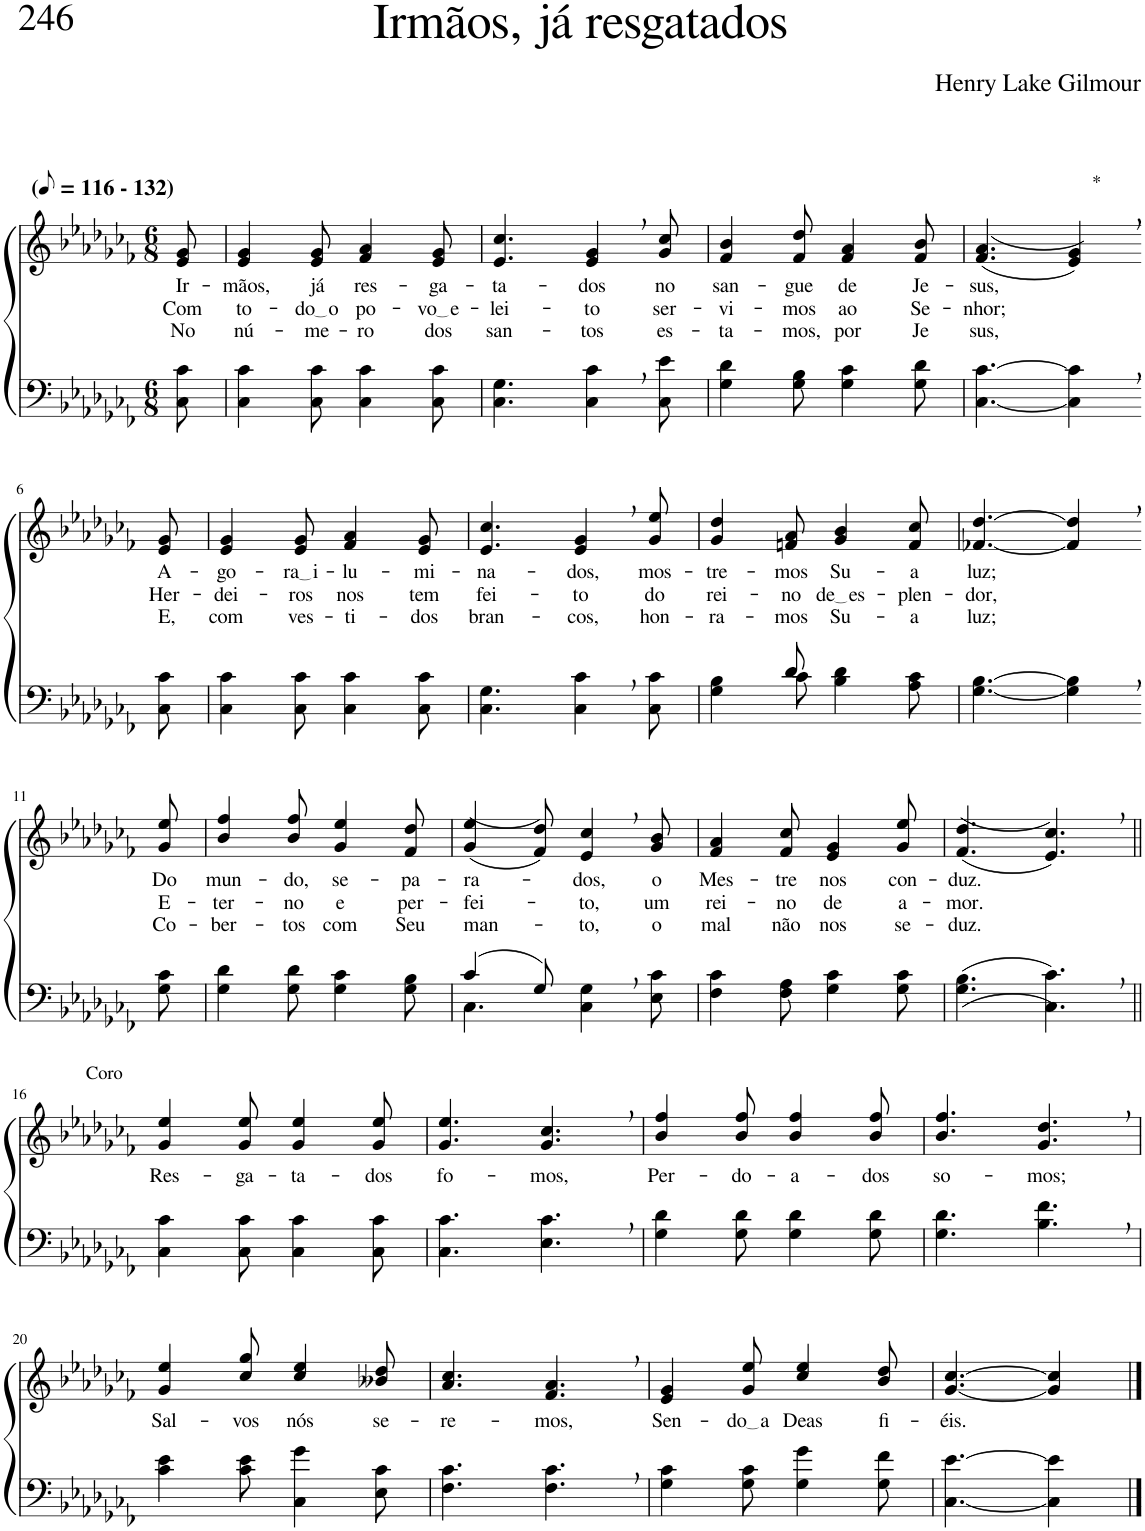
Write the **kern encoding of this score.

**kern	**kern	**text	**text	**text
*part2	*part1	*part1	*part1	*part1
*staff2	*staff1	*staff1	*staff1	*staff1
*I"Parte III e IV	*I"Parte I e II	*	*	*
*clefF4	*clefG2	*	*	*
*Trd2c3	*Trd2c3	*	*	*
*k[b-e-a-d-g-c-f-]	*k[b-e-a-d-g-c-f-]	*	*	*
*M6/8	*M6/8	*	*	*
*MM58	*MM58	*	*	*
=1	=1	=1	=1	=1
!	!LO:TX:a:B:t=(	!	!	!
!	!LO:TX:a:B:t=- 132)	!	!	!
!	!	!LO:LY:b	!LO:LY:b	!LO:LY:b
8C-\ 8c-\	8e-/ 8g-/	Ir-	Com	No
=2	=2	=2	=2	=2
!	!	!LO:LY:b	!LO:LY:b	!LO:LY:b
4C-\ 4c-\	4e-/ 4g-/	-mãos,	to-	nú-
!	!	!LO:LY:b	!LO:LY:b	!LO:LY:b
8C-\ 8c-\	8e-/ 8g-/	já	do o	-me-
!	!	!LO:LY:b	!LO:LY:b	!LO:LY:b
4C-\ 4c-\	4f-/ 4a-/	res-	po-	-ro
!	!	!LO:LY:b	!LO:LY:b	!LO:LY:b
8C-\ 8c-\	8e-/ 8g-/	-ga-	vo e	dos
=3	=3	=3	=3	=3
!	!	!LO:LY:b	!LO:LY:b	!LO:LY:b
4.C-\ 4.G-\	4.e-/ 4.cc-/	-ta-	-lei-	san-
!	!	!LO:LY:b	!LO:LY:b	!LO:LY:b
4C-\, 4c-\,	4e-/, 4g-/,	-dos	-to	-tos
!	!	!LO:LY:b	!LO:LY:b	!LO:LY:b
8C-\ 8e-\	8g-/ 8cc-/	no	ser-	es-
=4	=4	=4	=4	=4
!	!	!LO:LY:b	!LO:LY:b	!LO:LY:b
4G-\ 4d-\	4f-/ 4b-/	san-	-vi-	-ta-
!	!	!LO:LY:b	!LO:LY:b	!LO:LY:b
8G-\ 8B-\	8f-/ 8dd-/	-gue	-mos	-mos,
!	!	!LO:LY:b	!LO:LY:b	!LO:LY:b
4G-\ 4c-\	4f-/ 4a-/	de	ao	por
!	!	!LO:LY:b	!LO:LY:b	!LO:LY:b
8G-\ 8d-\	8f-/ 8b-/	Je-	Se-	Je
=5	=5	=5	=5	=5
!	!	!LO:LY:b	!LO:LY:b	!LO:LY:b
[4.C-\ [4.c-\	((4.f-/ 4.a-/	-sus,	-nhor;	sus,
!	!LO:TX:a:t=*	!	!	!
4C-\], 4c-\],	4e-/, 4g-/,))	.	.	.
!!LO:LB:g=z
=6-	=6-	=6-	=6-	=6-
!	!	!LO:LY:b	!LO:LY:b	!LO:LY:b
8C-\ 8c-\	8e-/ 8g-/	A-	Her-	E,
=7	=7	=7	=7	=7
!	!	!LO:LY:b	!LO:LY:b	!LO:LY:b
4C-\ 4c-\	4e-/ 4g-/	-go-	-dei-	com
!	!	!LO:LY:b	!LO:LY:b	!LO:LY:b
8C-\ 8c-\	8e-/ 8g-/	ra i	-ros	ves-
!	!	!LO:LY:b	!LO:LY:b	!LO:LY:b
4C-\ 4c-\	4f-/ 4a-/	-lu-	nos	-ti-
!	!	!LO:LY:b	!LO:LY:b	!LO:LY:b
8C-\ 8c-\	8e-/ 8g-/	-mi-	tem	-dos
=8	=8	=8	=8	=8
!	!	!LO:LY:b	!LO:LY:b	!LO:LY:b
4.C-\ 4.G-\	4.e-/ 4.cc-/	-na-	fei-	bran-
!	!	!LO:LY:b	!LO:LY:b	!LO:LY:b
4C-\, 4c-\,	4e-/, 4g-/,	-dos,	-to	-cos,
!	!	!LO:LY:b	!LO:LY:b	!LO:LY:b
8C-\ 8c-\	8g-/ 8ee-/	mos-	do	hon-
=9	=9	=9	=9	=9
*^	*	*	*	*
!	!	!	!LO:LY:b	!LO:LY:b	!LO:LY:b
4ryy	4G-\ 4B-\	4g-/ 4dd-/	-tre-	rei-	-ra-
!	!	!	!LO:LY:b	!LO:LY:b	!LO:LY:b
8d-/	8c-\	8fn/ 8a-/	-mos	-no	-mos
!	!	!	!LO:LY:b	!LO:LY:b	!LO:LY:b
4.ryy	4B-\ 4d-\	4g-/ 4b-/	Su-	de es	Su-
!	!	!	!LO:LY:b	!LO:LY:b	!LO:LY:b
.	8A-\ 8c-\	8f/ 8cc-/	-a	-plen-	-a
=10	=10	=10	=10	=10	=10
!	!	!	!LO:LY:b	!LO:LY:b	!LO:LY:b
*v	*v	*	*	*	*
[4.G-\ [4.B-\	[4.f-X/ [4.dd-/	luz;	-dor,	luz;
4G-\], 4B-\],	4f-/], 4dd-/],	.	.	.
!!LO:LB:g=z
=11-	=11-	=11-	=11-	=11-
!	!	!LO:LY:b	!LO:LY:b	!LO:LY:b
8G-\ 8c-\	8g-/ 8ee-/	Do	E-	Co-
=12	=12	=12	=12	=12
!	!	!LO:LY:b	!LO:LY:b	!LO:LY:b
4G-\ 4d-\	4b-/ 4ff-/	mun-	-ter-	-ber-
!	!	!LO:LY:b	!LO:LY:b	!LO:LY:b
8G-\ 8d-\	8b-/ 8ff-/	-do,	-no	-tos
!	!	!LO:LY:b	!LO:LY:b	!LO:LY:b
4G-\ 4c-\	4g-/ 4ee-/	se-	e	com
!	!	!LO:LY:b	!LO:LY:b	!LO:LY:b
8G-\ 8B-\	8f-/ 8dd-/	-pa-	per-	Seu
=13	=13	=13	=13	=13
*^	*	*	*	*
!	!	!	!LO:LY:b	!LO:LY:b	!LO:LY:b
(4c-/	4.C-\	((4g-/ 4ee-/	-ra-	-fei-	man-
8G-/)	.	8f-/ 8dd-/))	.	.	.
!	!	!	!LO:LY:b	!LO:LY:b	!LO:LY:b
4C-\, 4G-\,	4.ryy	4e-/, 4cc-/,	dos,	to,	to,
!	!	!	!LO:LY:b	!LO:LY:b	!LO:LY:b
8E-\ 8c-\	.	8g-/ 8b-/	o	um	o
*v	*v	*	*	*	*
=14	=14	=14	=14	=14
!	!	!LO:LY:b	!LO:LY:b	!LO:LY:b
4F-\ 4c-\	4f-/ 4a-/	Mes-	rei-	mal
!	!	!LO:LY:b	!LO:LY:b	!LO:LY:b
8F-\ 8A-\	8f-/ 8cc-/	-tre	-no	não
!	!	!LO:LY:b	!LO:LY:b	!LO:LY:b
4G-\ 4c-\	4e-/ 4g-/	nos	de	nos
!	!	!LO:LY:b	!LO:LY:b	!LO:LY:b
8G-\ 8c-\	8g-/ 8ee-/	con-	a-	se-
=15	=15	=15	=15	=15
!	!	!LO:LY:b	!LO:LY:b	!LO:LY:b
((4.G-\ 4.B-\	((4.f-/ 4.dd-/	-duz.	-mor.	-duz.
4.C-\, 4.c-\,))	4.e-/, 4.cc-/,))	.	.	.
!!LO:LB:g=z
=16||	=16||	=16||	=16||	=16||
!	!LO:TX:a:t=Coro	!	!	!
!	!	!LO:LY:b	!	!
4C-\ 4c-\	4g-/ 4ee-/	Res-	.	.
!	!	!LO:LY:b	!	!
8C-\ 8c-\	8g-/ 8ee-/	-ga-	.	.
!	!	!LO:LY:b	!	!
4C-\ 4c-\	4g-/ 4ee-/	-ta-	.	.
!	!	!LO:LY:b	!	!
8C-\ 8c-\	8g-/ 8ee-/	-dos	.	.
=17	=17	=17	=17	=17
!	!	!LO:LY:b	!	!
4.C-\ 4.c-\	4.g-/ 4.ee-/	fo-	.	.
!	!	!LO:LY:b	!	!
4.E-\, 4.c-\,	4.g-/, 4.cc-/,	-mos,	.	.
=18	=18	=18	=18	=18
!	!	!LO:LY:b	!	!
4G-\ 4d-\	4b-/ 4ff-/	Per-	.	.
!	!	!LO:LY:b	!	!
8G-\ 8d-\	8b-/ 8ff-/	-do-	.	.
!	!	!LO:LY:b	!	!
4G-\ 4d-\	4b-/ 4ff-/	-a-	.	.
!	!	!LO:LY:b	!	!
8G-\ 8d-\	8b-/ 8ff-/	-dos	.	.
=19	=19	=19	=19	=19
!	!	!LO:LY:b	!	!
4.G-\ 4.d-\	4.b-/ 4.ff-/	so-	.	.
!	!	!LO:LY:b	!	!
4.B-\, 4.f-\,	4.g-/, 4.dd-/,	-mos;	.	.
!!LO:LB:g=z
=20	=20	=20	=20	=20
!	!	!LO:LY:b	!	!
4c-\ 4e-\	4g-/ 4ee-/	Sal-	.	.
!	!	!LO:LY:b	!	!
8c-\ 8e-\	8cc-/ 8gg-/	-vos	.	.
!	!	!LO:LY:b	!	!
4C-\ 4g-\	4cc-/ 4ee-/	nós	.	.
!	!	!LO:LY:b	!	!
8E-\ 8c-\	8b--X/ 8dd-/	se-	.	.
=21	=21	=21	=21	=21
!	!	!LO:LY:b	!	!
4.F-\ 4.c-\	4.a-/ 4.cc-/	-re-	.	.
!	!	!LO:LY:b	!	!
4.F-\, 4.c-\,	4.f-/, 4.a-/,	-mos,	.	.
=22	=22	=22	=22	=22
!	!	!LO:LY:b	!	!
4G-\ 4c-\	4e-/ 4g-/	Sen-	.	.
!	!	!LO:LY:b	!	!
8G-\ 8c-\	8g-/ 8ee-/	do a	.	.
!	!	!LO:LY:b	!	!
4G-\ 4g-\	4cc-/ 4ee-/	Deas	.	.
!	!	!LO:LY:b	!	!
8G-\ 8f-\	8b-/ 8dd-/	fi-	.	.
=23	=23	=23	=23	=23
!	!	!LO:LY:b	!	!
[4.C-\ [4.e-\	[4.g-/ [4.cc-/	-éis.	.	.
4C-\] 4e-\]	4g-/] 4cc-/]	.	.	.
==	==	==	==	==
*-	*-	*-	*-	*-
